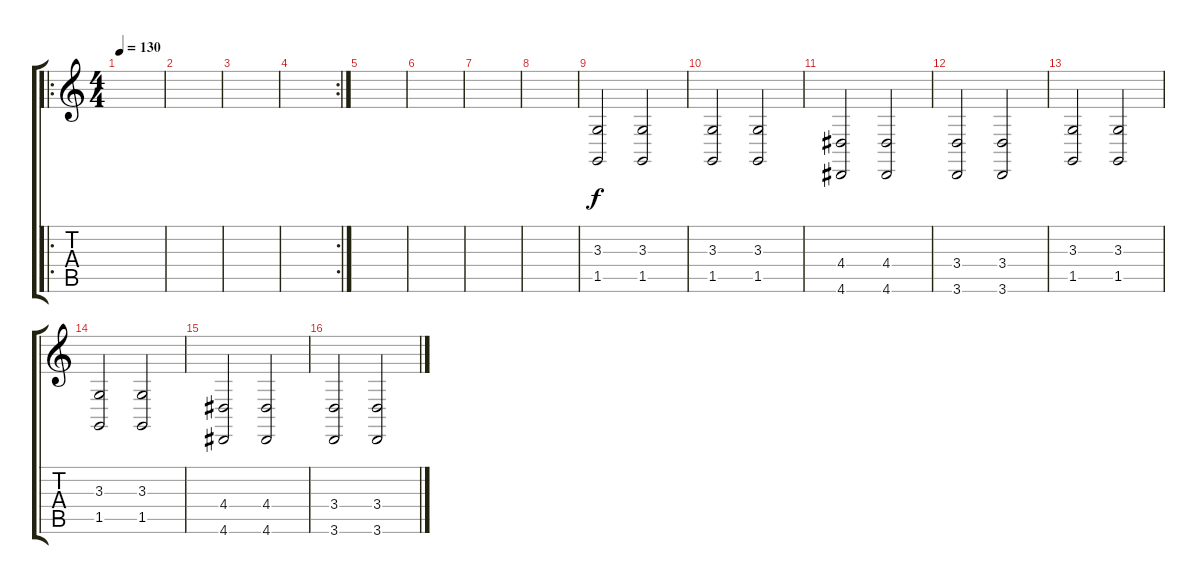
\track "" {instrument synthstrings1}
\staff {score tabs}
\tuning (Db4 Ab3 E3 B2 Gb2 B1) {hide}
\ro
\ts (4 4)
\tempo 130
\clef g2
\ks c
|
|
|
\rc 2
|
|
|
|
|
(3.3 1.5).2 (3.3 1.5).2 |
(3.3 1.5).2 (3.3 1.5).2 |
(4.4 4.6).2 (4.4 4.6).2 |
(3.4 3.6).2 (3.4 3.6).2 |
(3.3 1.5).2 (3.3 1.5).2 |
(3.3 1.5).2 (3.3 1.5).2 |
(4.4 4.6).2 (4.4 4.6).2 |
(3.4 3.6).2 (3.4 3.6).2
